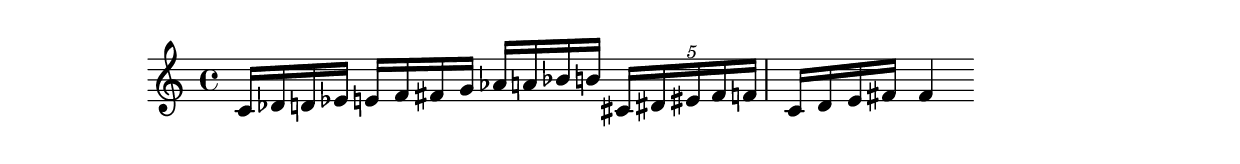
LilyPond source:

#(ly:set-option 'midi-extension "mid")
\version "2.12.3"
\include "english.ly"
\header{


}
%{

%}
melody = {
\clef treble
\key c \major
\cadenzaOn


  c'16[ df'16 d'16 ef'16] e'16[ f'16 fs'16 g'16] af'16[ a'16 bf'16 b'16] \times 4/5{ cs'16[ ds'16 es'16 fs'16 f'16] }  \bar "|"  
 \grace s64   cs'16[ ds'16 es'16 fs'16]  
 \grace s64   fs'4  
 
}


text = \lyricmode {
                      
}

\score{

<<
\new Voice = "one" {
\melody
}
\new Lyrics \lyricsto "one" \text
>>
\layout {
\context {
\Score
}
}
\midi {
\context {
\Score
tempoWholesPerMinute = #(ly:make-moment 200 4)
}
}
}